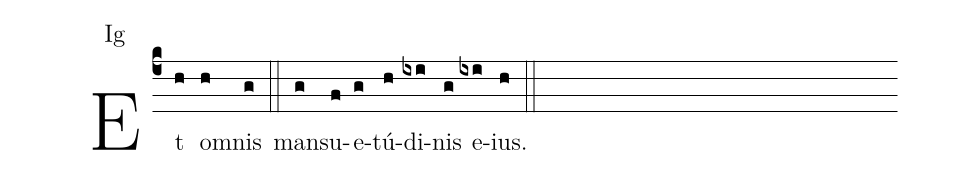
annotation: Ig;
%%
(c4)Et(h) om(h)nis(g) (::) man(g)su(f)e(g)tú(h)di(ixi)nis(g) e(ixi)ius.(h) (::)
